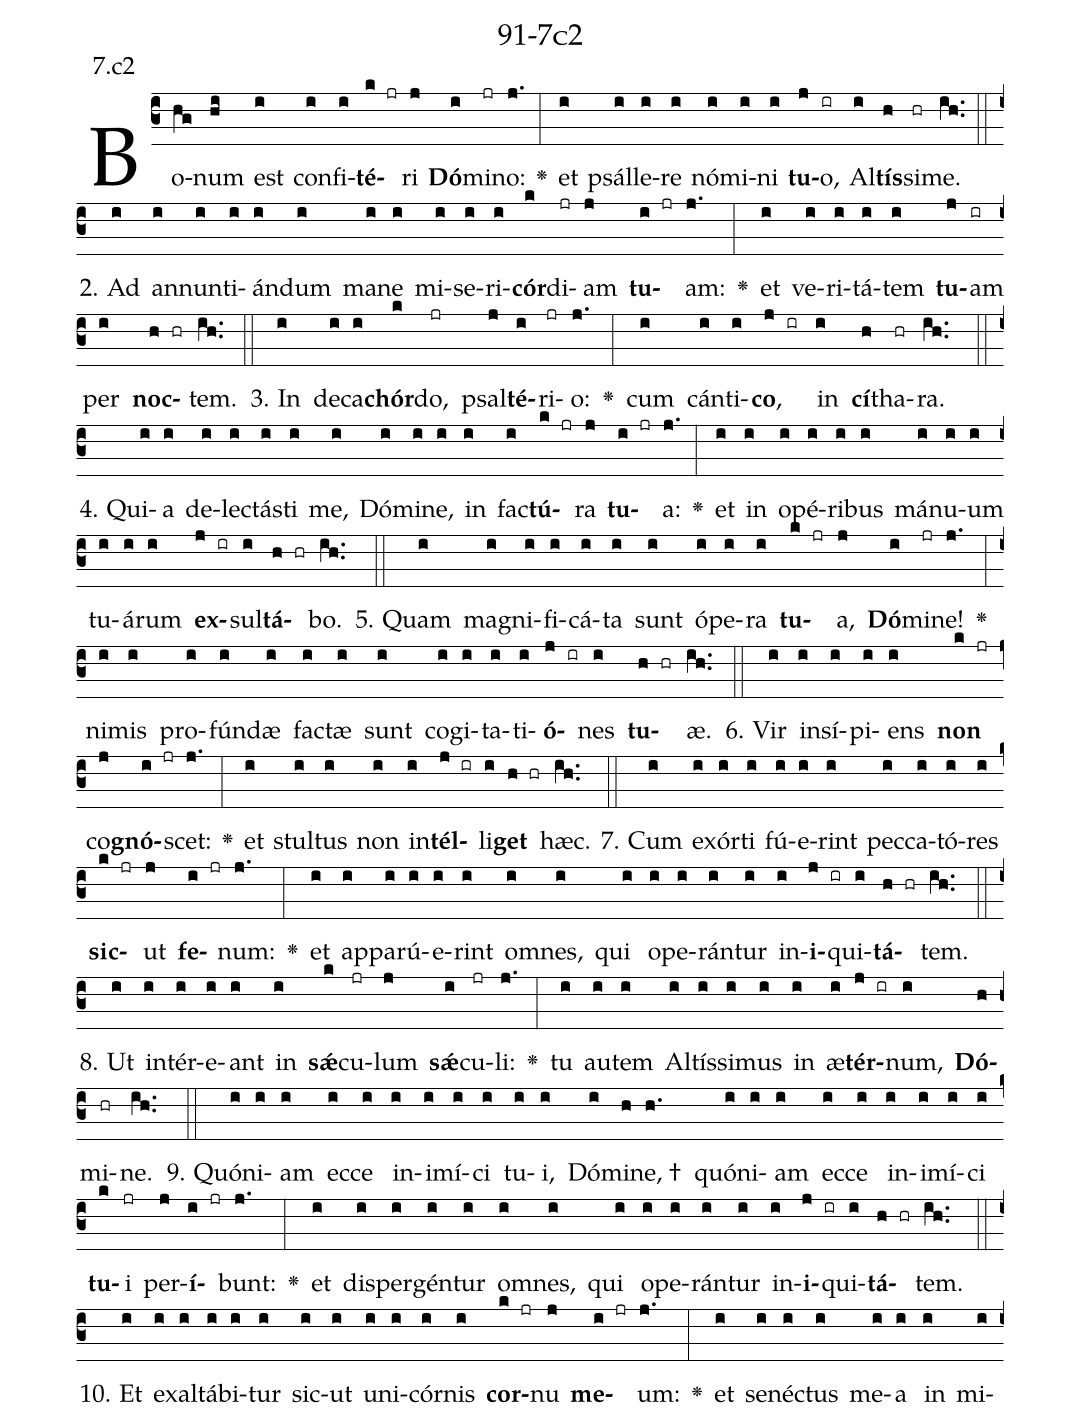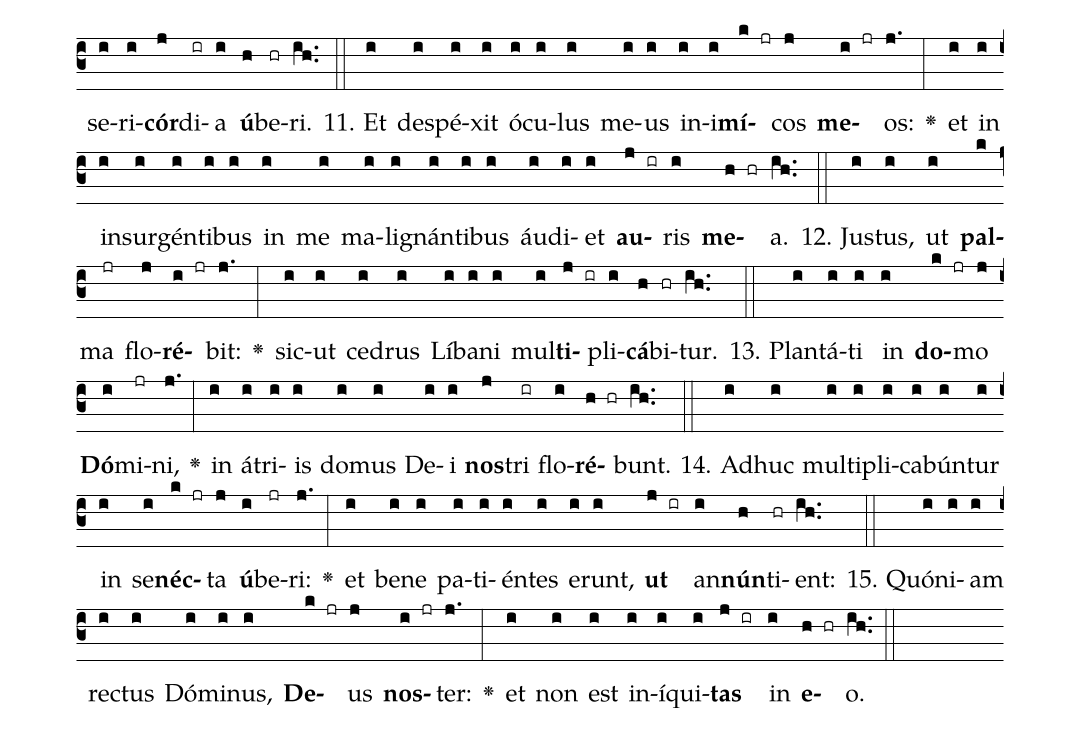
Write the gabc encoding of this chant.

name: 91-7c2;
annotation: 7.c2;
%%
(c3)Bo(hg)num(hi) est(i) con(i)fi(i)<b>té</b>(k jr)ri(j) <b>Dó</b>(i)mi(jr)no:(j.) <v>\greheightstar</v>(:) et(i) psál(i)le(i)re(i) nó(i)mi(i)ni(i) <b>tu</b>(j)o,(ir) Al(i)<b>tís</b>(h)si(hr)me.(ih..) (::)
2. Ad(i) an(i)nun(i)ti(i)án(i)dum(i) ma(i)ne(i) mi(i)se(i)ri(i)<b>cór</b>(k)di(jr)am(j) <b>tu</b>(i jr)am:(j.) <v>\greheightstar</v>(:) et(i) ve(i)ri(i)tá(i)tem(i) <b>tu</b>(j)am(ir) per(i) <b>noc</b>(h hr)tem.(ih..) (::)
3. In(i) de(i)ca(i)<b>chór</b>(k)do,(jr) psal(j)<b>té</b>(i)ri(jr)o:(j.) <v>\greheightstar</v>(:) cum(i) cán(i)ti(i)<b>co</b>,(j ir) in(i) <b>cí</b>(h)tha(hr)ra.(ih..) (::)
4. Qui(i)a(i) de(i)lec(i)tás(i)ti(i) me,(i) Dó(i)mi(i)ne,(i) in(i) fac(i)<b>tú</b>(k jr)ra(j) <b>tu</b>(i jr)a:(j.) <v>\greheightstar</v>(:) et(i) in(i) o(i)pé(i)ri(i)bus(i) má(i)nu(i)um(i) tu(i)á(i)rum(i) <b>ex</b>(j ir)sul(i)<b>tá</b>(h hr)bo.(ih..) (::)
5. Quam(i) ma(i)gni(i)fi(i)cá(i)ta(i) sunt(i) ó(i)pe(i)ra(i) <b>tu</b>(k jr)a,(j) <b>Dó</b>(i)mi(jr)ne!(j.) <v>\greheightstar</v>(:) ni(i)mis(i) pro(i)fún(i)dæ(i) fac(i)tæ(i) sunt(i) co(i)gi(i)ta(i)ti(i)<b>ó</b>(j ir)nes(i) <b>tu</b>(h hr)æ.(ih..) (::)
6. Vir(i) in(i)sí(i)pi(i)ens(i) <b>non</b>(k jr) co(j)<b>gnó</b>(i jr)scet:(j.) <v>\greheightstar</v>(:) et(i) stul(i)tus(i) non(i) in(i)<b>tél</b>(j ir)li(i)<b>get</b>(h hr) hæc.(ih..) (::)
7. Cum(i) ex(i)ór(i)ti(i) fú(i)e(i)rint(i) pec(i)ca(i)tó(i)res(i) <b>sic</b>(k jr)ut(j) <b>fe</b>(i jr)num:(j.) <v>\greheightstar</v>(:) et(i) ap(i)pa(i)rú(i)e(i)rint(i) om(i)nes,(i) qui(i) o(i)pe(i)rán(i)tur(i) in(i)<b>i</b>(j ir)qui(i)<b>tá</b>(h hr)tem.(ih..) (::)
8. Ut(i) in(i)tér(i)e(i)ant(i) in(i) <b>sǽ</b>(k)cu(jr)lum(j) <b>sǽ</b>(i)cu(jr)li:(j.) <v>\greheightstar</v>(:) tu(i) au(i)tem(i) Al(i)tís(i)si(i)mus(i) in(i) æ(i)<b>tér</b>(j ir)num,(i) <b>Dó</b>(h)mi(hr)ne.(ih..) (::)
9. Quón(i)i(i)am(i) ec(i)ce(i) in(i)i(i)mí(i)ci(i) tu(i)i,(i) Dó(i)mi(h)ne, †(h.) quón(i)i(i)am(i) ec(i)ce(i) in(i)i(i)mí(i)ci(i) <b>tu</b>(k)i(jr) per(j)<b>í</b>(i jr)bunt:(j.) <v>\greheightstar</v>(:) et(i) di(i)sper(i)gén(i)tur(i) om(i)nes,(i) qui(i) o(i)pe(i)rán(i)tur(i) in(i)<b>i</b>(j ir)qui(i)<b>tá</b>(h hr)tem.(ih..) (::)
10. Et(i) ex(i)al(i)tá(i)bi(i)tur(i) sic(i)ut(i) u(i)ni(i)cór(i)nis(i) <b>cor</b>(k jr)nu(j) <b>me</b>(i jr)um:(j.) <v>\greheightstar</v>(:) et(i) se(i)néc(i)tus(i) me(i)a(i) in(i) mi(i)se(i)ri(i)<b>cór</b>(j)di(ir)a(i) <b>ú</b>(h)be(hr)ri.(ih..) (::)
11. Et(i) de(i)spé(i)xit(i) ó(i)cu(i)lus(i) me(i)us(i) in(i)i(i)<b>mí</b>(k jr)cos(j) <b>me</b>(i jr)os:(j.) <v>\greheightstar</v>(:) et(i) in(i) in(i)sur(i)gén(i)ti(i)bus(i) in(i) me(i) ma(i)li(i)gnán(i)ti(i)bus(i) áu(i)di(i)et(i) <b>au</b>(j ir)ris(i) <b>me</b>(h hr)a.(ih..) (::)
12. Jus(i)tus,(i) ut(i) <b>pal</b>(k)ma(jr) flo(j)<b>ré</b>(i jr)bit:(j.) <v>\greheightstar</v>(:) sic(i)ut(i) ce(i)drus(i) Lí(i)ba(i)ni(i) mul(i)<b>ti</b>(j ir)pli(i)<b>cá</b>(h)bi(hr)tur.(ih..) (::)
13. Plan(i)tá(i)ti(i) in(i) <b>do</b>(k jr)mo(j) <b>Dó</b>(i)mi(jr)ni,(j.) <v>\greheightstar</v>(:) in(i) á(i)tri(i)is(i) do(i)mus(i) De(i)i(i) <b>nos</b>(j)tri(ir) flo(i)<b>ré</b>(h hr)bunt.(ih..) (::)
14. Ad(i)huc(i) mul(i)ti(i)pli(i)ca(i)bún(i)tur(i) in(i) se(i)<b>néc</b>(k jr)ta(j) <b>ú</b>(i)be(jr)ri:(j.) <v>\greheightstar</v>(:) et(i) be(i)ne(i) pa(i)ti(i)én(i)tes(i) e(i)runt,(i) <b>ut</b>(j ir) an(i)<b>nún</b>(h)ti(hr)ent:(ih..) (::)
15. Quón(i)i(i)am(i) rec(i)tus(i) Dó(i)mi(i)nus,(i) <b>De</b>(k jr)us(j) <b>nos</b>(i jr)ter:(j.) <v>\greheightstar</v>(:) et(i) non(i) est(i) in(i)í(i)qui(i)<b>tas</b>(j ir) in(i) <b>e</b>(h hr)o.(ih..) (::)
